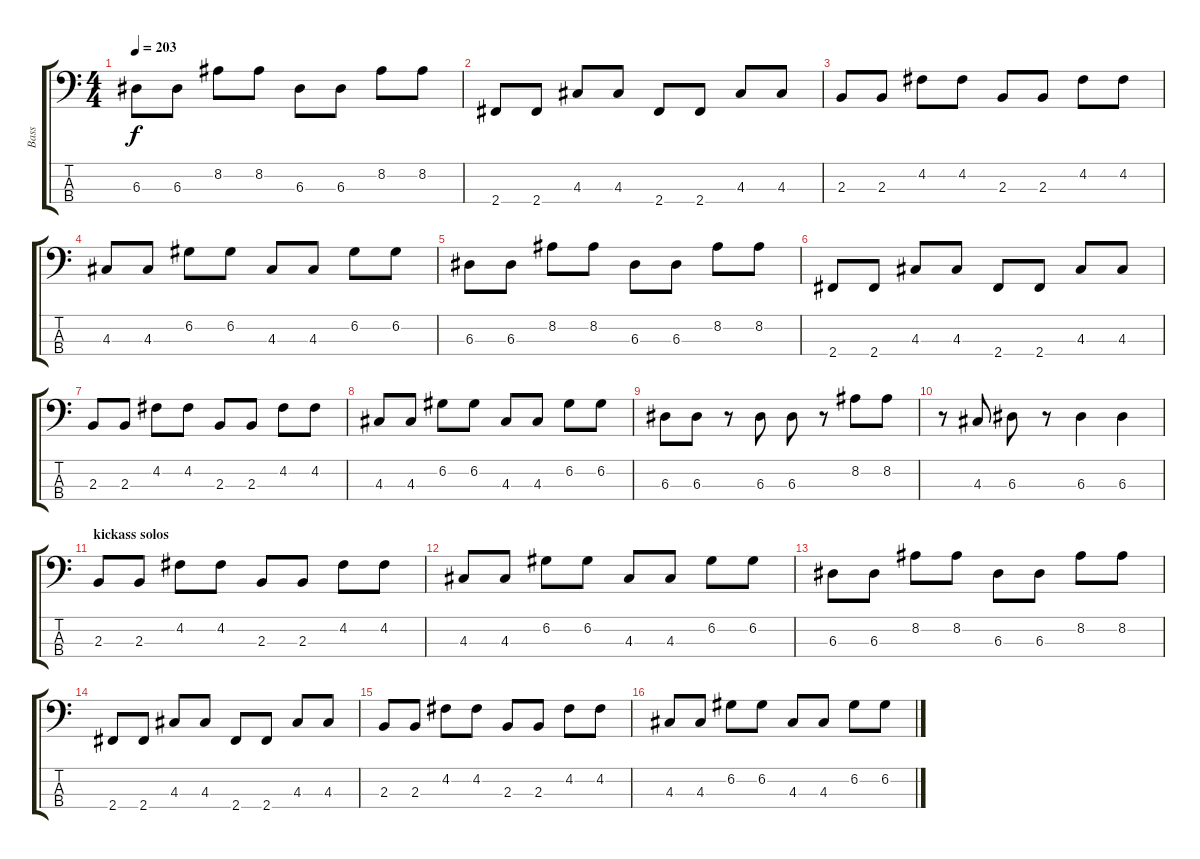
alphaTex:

\track ("Bass" "Bass") {instrument electricbassfinger}
\staff {score tabs}
\tuning (G2 D2 A1 E1) {hide}
\ts (4 4)
\tempo 203
\clef f4
\ks c
6.3.8{dy f} 6.3.8 8.2.8 8.2.8 6.3.8 6.3.8 8.2.8 8.2.8 |
2.4.8 2.4.8 4.3.8 4.3.8 2.4.8 2.4.8 4.3.8 4.3.8 |
2.3.8 2.3.8 4.2.8 4.2.8 2.3.8 2.3.8 4.2.8 4.2.8 |
4.3.8 4.3.8 6.2.8 6.2.8 4.3.8 4.3.8 6.2.8 6.2.8 |
6.3.8 6.3.8 8.2.8 8.2.8 6.3.8 6.3.8 8.2.8 8.2.8 |
2.4.8 2.4.8 4.3.8 4.3.8 2.4.8 2.4.8 4.3.8 4.3.8 |
2.3.8 2.3.8 4.2.8 4.2.8 2.3.8 2.3.8 4.2.8 4.2.8 |
4.3.8 4.3.8 6.2.8 6.2.8 4.3.8 4.3.8 6.2.8 6.2.8 |
6.3.8 6.3.8 r.8 6.3.8 6.3.8 r.8 8.2.8 8.2.8 |
r.8 4.3.8 6.3.8 r.8 6.3.4 6.3.4 |
\section ("" "kickass solos")
2.3.8 2.3.8 4.2.8 4.2.8 2.3.8 2.3.8 4.2.8 4.2.8 |
4.3.8 4.3.8 6.2.8 6.2.8 4.3.8 4.3.8 6.2.8 6.2.8 |
6.3.8 6.3.8 8.2.8 8.2.8 6.3.8 6.3.8 8.2.8 8.2.8 |
2.4.8 2.4.8 4.3.8 4.3.8 2.4.8 2.4.8 4.3.8 4.3.8 |
2.3.8 2.3.8 4.2.8 4.2.8 2.3.8 2.3.8 4.2.8 4.2.8 |
4.3.8 4.3.8 6.2.8 6.2.8 4.3.8 4.3.8 6.2.8 6.2.8
